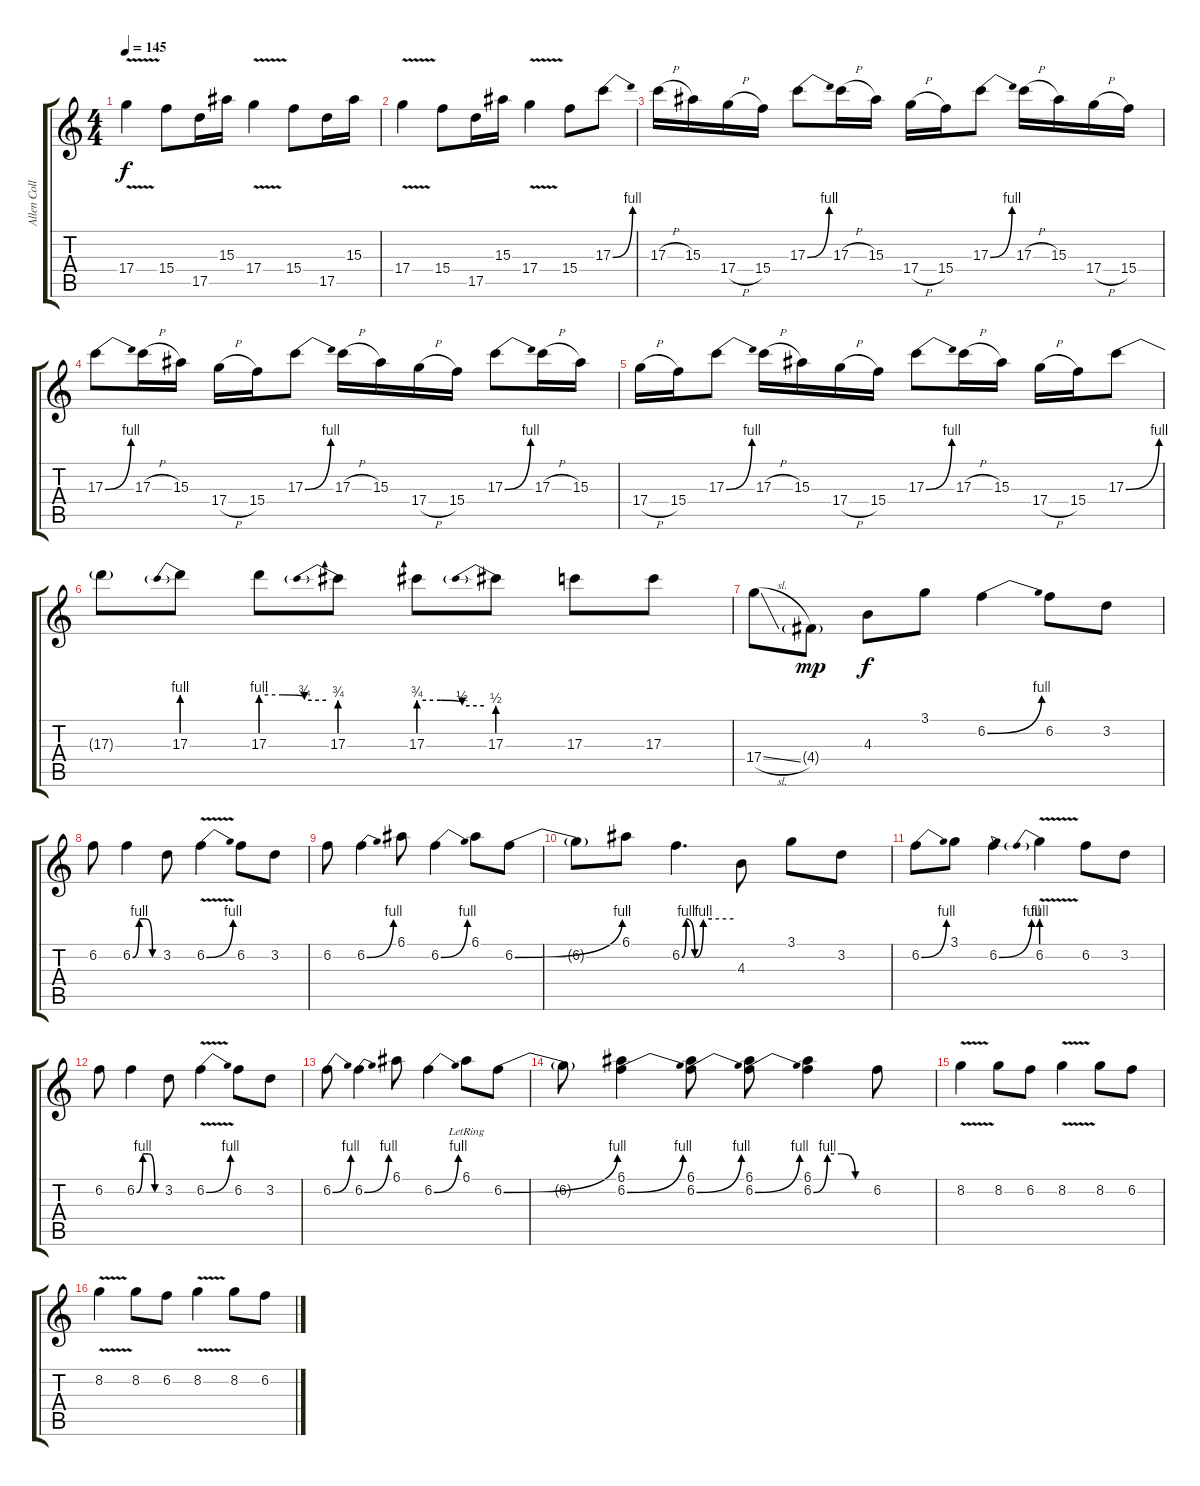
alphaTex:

\track ("Allen Collins (Clean/Solo Guitar)" "Allen Coll") {instrument overdrivenguitar}
\staff {score tabs}
\tuning (E4 B3 G3 D3 A2 E2) {hide}
\ts (4 4)
\tempo 145
\clef g2
\ks c
17.4{v}.4{dy f} 15.4.8 17.5.16 15.3.16 17.4{v}.4 15.4.8 17.5.16 15.3.16 |
17.4{v}.4 15.4.8 17.5.16 15.3.16 17.4{v}.4 15.4.8 17.3{be (bend 0 0 60 4)}.8 |
17.3{h}.16 15.3.16 17.4{h}.16 15.4.16 17.3{be (bend 0 0 60 4)}.8 17.3{h}.16 15.3.16 17.4{h}.16 15.4.16 17.3{be (bend 0 0 60 4)}.8 17.3{h}.16 15.3.16 17.4{h}.16 15.4.16 |
17.3{be (bend 0 0 60 4)}.8 17.3{h}.16 15.3.16 17.4{h}.16 15.4.16 17.3{be (bend 0 0 60 4)}.8 17.3{h}.16 15.3.16 17.4{h}.16 15.4.16 17.3{be (bend 0 0 60 4)}.8 17.3{h}.16 15.3.16 |
17.4{h}.16 15.4.16 17.3{be (bend 0 0 60 4)}.8 17.3{h}.16 15.3.16 17.4{h}.16 15.4.16 17.3{be (bend 0 0 60 4)}.8 17.3{h}.16 15.3.16 17.4{h}.16 15.4.16 17.3{be (bend 0 0 60 4)}.8 |
17.3{t}.8 17.3{be (prebend 0 4 60 4)}.8 17.3{be (custom 0 4 20 4 40 3 60 3)}.8 17.3{be (prebend 0 3 60 3)}.8 17.3{be (custom 0 3 20 3 40 2 60 2)}.8 17.3{be (prebend 0 2 60 2)}.8 17.3.8 17.3.8 |
17.4{sl}.8 4.4{g}.8{dy mp} 4.3.8{dy f} 3.1.8 6.2{be (bend 0 0 60 4)}.4 6.2.8 3.2.8 |
6.2.8 6.2{be (custom 0 0 15 4 30 4 45 0 60 0)}.4 3.2.8 6.2{be (bend 0 0 60 4) v}.4 6.2.8 3.2.8 |
6.2.8 6.2{be (bend 0 0 60 4)}.4 6.1.8 6.2{be (bend 0 0 60 4)}.4 6.1.8 6.2{be (bend 0 0 60 4)}.8 |
6.2{t}.8 6.1.8 6.2{be (custom 0 0 5 4 15 0 25 4 35 4 60 4)}.4{d} 4.3.8 3.1.8 3.2.8 |
6.2{be (bend 0 0 60 4)}.8 3.1.8 6.2{be (bend 0 0 60 4)}.4 6.2{be (prebend 0 4 60 4) v}.4 6.2.8 3.2.8 |
6.2.8 6.2{be (custom 0 0 15 4 30 4 45 0 60 0)}.4 3.2.8 6.2{be (bend 0 0 60 4) v}.4 6.2.8 3.2.8 |
6.2{be (bend 0 0 60 4)}.8 6.2{be (bend 0 0 60 4)}.4 6.1.8 6.2{be (bend 0 0 60 4)}.4 6.1{lr}.8 6.2{be (bend 0 0 60 4)}.8 |
6.2{t}.8 (6.1 6.2{be (bend 0 0 60 4)}).4 (6.1 6.2{be (bend 0 0 60 4)}).8 (6.1 6.2{be (bend 0 0 60 4)}).8 (6.1 6.2{be (custom 0 0 15 4 30 4 45 0 60 0)}).4 6.2.8 |
8.2{v}.4 8.2.8 6.2.8 8.2{v}.4 8.2.8 6.2.8 |
8.2{v}.4 8.2.8 6.2.8 8.2{v}.4 8.2.8 6.2.8
